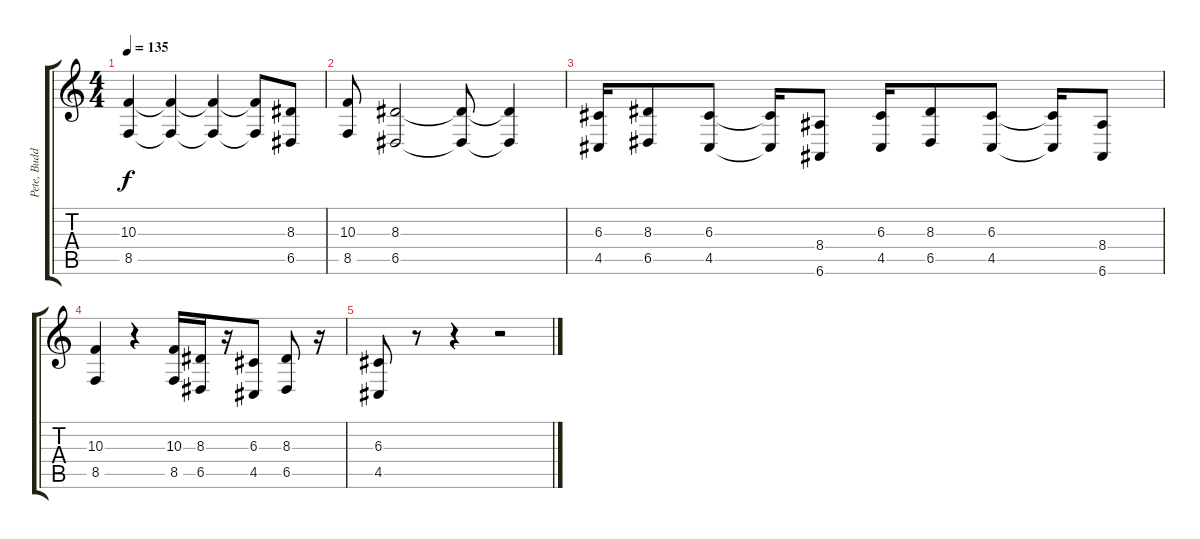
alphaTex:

\track ("Pete, Buddy, Derron (Trombone and Sax)" "Pete, Budd") {instrument altosax}
\staff {score tabs}
\tuning (E4 B3 G3 D3 A2 E2) {hide}
\ts (4 4)
\tempo 135
\clef g2
\ks c
(10.3 8.5).4{dy f} (10.3{t} 8.5{t}).4 (10.3{t} 8.5{t}).4 (10.3{t} 8.5{t}).8 (8.3 6.5).8 |
(10.3 8.5).8 (8.3 6.5).2 (8.3{t} 6.5{t}).8 (8.3{t} 6.5{t}).4 |
(6.3 4.5).16 (8.3 6.5).8 (6.3 4.5).8 (6.3{t} 4.5{t}).16 (8.4 6.6).8 (6.3 4.5).16 (8.3 6.5).8 (6.3 4.5).8 (6.3{t} 4.5{t}).16 (8.4 6.6).8 |
(10.3 8.5).4 r.4 (10.3 8.5).16 (8.3 6.5).16 r.16 (6.3 4.5).8 (8.3 6.5).8 r.16 |
(6.3 4.5).8 r.8 r.4 r.2
